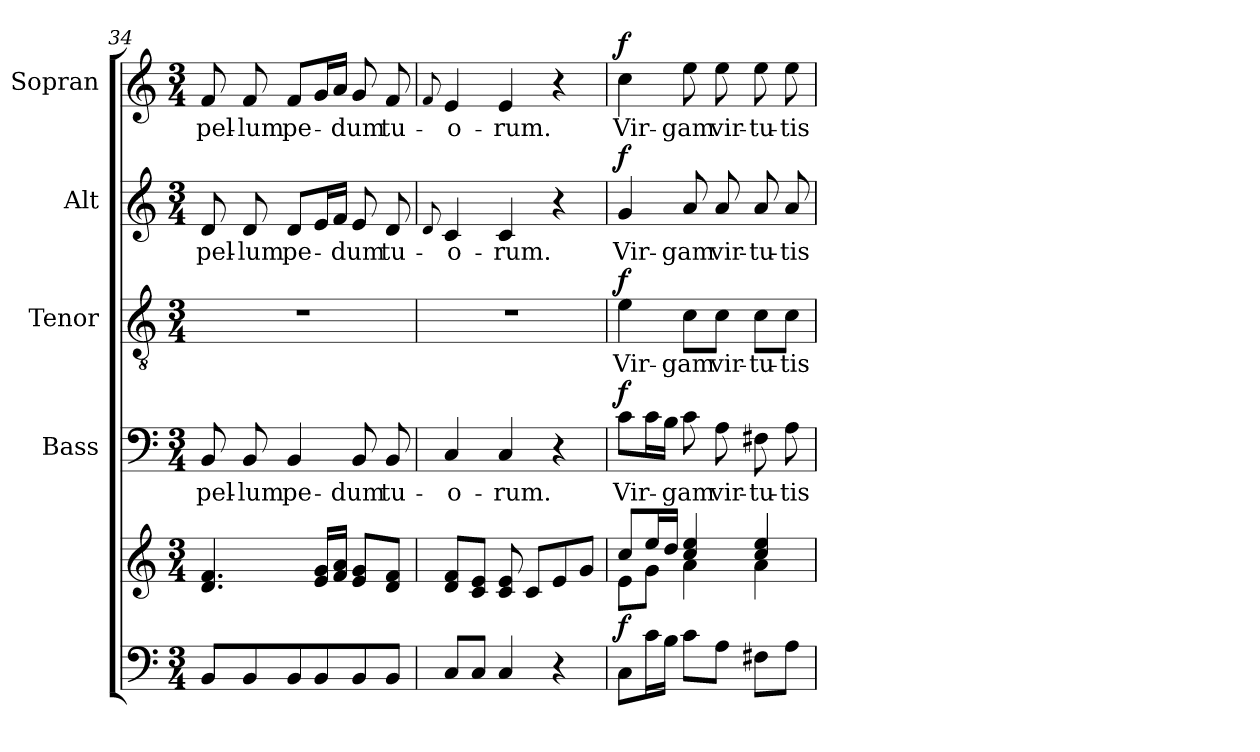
**kern	**kern	**dynam	**kern	**text	**dynam	**kern	**text	**dynam	**kern	**text	**dynam	**kern	**text	**dynam
*part5	*part5	*part5	*part4	*part4	*part4	*part3	*part3	*part3	*part2	*part2	*part2	*part1	*part1	*part1
*staff6	*staff5	*staff5/6	*staff4	*staff4	*staff4	*staff3	*staff3	*staff3	*staff2	*staff2	*staff2	*staff1	*staff1	*staff1
*	*	*	*I"Bass	*	*	*I"Tenor	*	*	*I"Alt	*	*	*I"Sopran	*	*
*	*	*	*I'B.	*	*	*I'T.	*	*	*I'A.	*	*	*I'S.	*	*
!!LO:PB:g=z
*clefF4	*clefG2	*	*clefF4	*	*	*clefGv2	*	*	*clefG2	*	*	*clefG2	*	*
*k[]	*k[]	*	*k[]	*	*	*k[]	*	*	*k[]	*	*	*k[]	*	*
*C:	*C:	*	*C:	*	*	*C:	*	*	*C:	*	*	*C:	*	*
*M3/4	*M3/4	*	*M3/4	*	*	*M3/4	*	*	*M3/4	*	*	*M3/4	*	*
=34	=34	=34	=34	=34	=34	=34	=34	=34	=34	=34	=34	=34	=34	=34
!	!	!	!	!LO:LY:b	!	!	!	!	!	!LO:LY:b	!	!	!LO:LY:b	!
8BB/L	4.d/ 4.f/	.	8BB/	-pel-	.	2.r	.	.	8d/	-pel-	.	8f/	-pel-	.
!	!	!	!	!LO:LY:b	!	!	!	!	!	!LO:LY:b	!	!	!LO:LY:b	!
8BB/	.	.	8BB/	-lum	.	.	.	.	8d/	-lum	.	8f/	-lum	.
!	!	!	!	!LO:LY:b	!	!	!	!	!	!LO:LY:b	!	!	!LO:LY:b	!
8BB/	.	.	4BB/	pe-	.	.	.	.	8d/L	pe-	.	8f/L	pe-	.
8BB/	16e/ 16g/LL	.	.	.	.	.	.	.	16e/L	.	.	16g/L	.	.
.	16f/ 16a/JJ	.	.	.	.	.	.	.	16f/JJ	.	.	16a/JJ	.	.
!	!	!	!	!LO:LY:b	!	!	!	!	!	!LO:LY:b	!	!	!LO:LY:b	!
8BB/	8e/ 8g/L	.	8BB/	-dum	.	.	.	.	8e/	-dum	.	8g/	-dum	.
!	!	!	!	!LO:LY:b	!	!	!	!	!	!LO:LY:b	!	!	!LO:LY:b	!
8BB/J	8d/ 8f/J	.	8BB/	tu-	.	.	.	.	8d/	tu-	.	8f/	tu-	.
=35	=35	=35	=35	=35	=35	=35	=35	=35	=35	=35	=35	=35	=35	=35
.	.	.	.	.	.	.	.	.	8qqd/	.	.	8qqf/	.	.
!	!	!	!	!LO:LY:b	!	!	!	!	!	!LO:LY:b	!	!	!LO:LY:b	!
8C/L	8d/ 8f/L	.	4C/	-o-	.	2.r	.	.	4c/	-o-	.	4e/	-o-	.
8C/J	8c/ 8e/J	.	.	.	.	.	.	.	.	.	.	.	.	.
!	!	!	!	!LO:LY:b	!	!	!	!	!	!LO:LY:b	!	!	!LO:LY:b	!
4C/	8c/ 8e/	.	4C/	-rum.	.	.	.	.	4c/	-rum.	.	4e/	-rum.	.
.	8c/L	.	.	.	.	.	.	.	.	.	.	.	.	.
4r	8e/	.	4r	.	.	.	.	.	4r	.	.	4r	.	.
.	8g/J	.	.	.	.	.	.	.	.	.	.	.	.	.
=36	=36	=36	=36	=36	=36	=36	=36	=36	=36	=36	=36	=36	=36	=36
*	*^	*	*	*	*	*	*	*	*	*	*	*	*	*
!	!	!	!LO:DY:b	!	!LO:LY:b	!LO:DY:a	!	!LO:LY:b	!LO:DY:a	!	!LO:LY:b	!LO:DY:a	!	!LO:LY:b	!LO:DY:a
8C\L	8cc/L	8e\L	f	8c\L	Vir-	f	4e\	Vir-	f	4g/	Vir-	f	4cc\	Vir-	f
16c\L	16ee/L	8g\J	.	16c\L	.	.	.	.	.	.	.	.	.	.	.
16B\JJ	16dd/JJ	.	.	16B\JJ	.	.	.	.	.	.	.	.	.	.	.
!	!	!	!	!	!LO:LY:b	!	!	!LO:LY:b	!	!	!LO:LY:b	!	!	!LO:LY:b	!
8c\L	4cc/ 4ee/	4a\	.	8c\	-gam	.	8c\L	-gam	.	8a/	-gam	.	8ee\	-gam	.
!	!	!	!	!	!LO:LY:b	!	!	!LO:LY:b	!	!	!LO:LY:b	!	!	!LO:LY:b	!
8A\J	.	.	.	8A\	vir-	.	8c\J	vir-	.	8a/	vir-	.	8ee\	vir-	.
!	!	!	!	!	!LO:LY:b	!	!	!LO:LY:b	!	!	!LO:LY:b	!	!	!LO:LY:b	!
8F#X\L	4cc/ 4ee/	4a\	.	8F#X\	-tu-	.	8c\L	-tu-	.	8a/	-tu-	.	8ee\	-tu-	.
!	!	!	!	!	!LO:LY:b	!	!	!LO:LY:b	!	!	!LO:LY:b	!	!	!LO:LY:b	!
8A\J	.	.	.	8A\	-tis	.	8c\J	-tis	.	8a/	-tis	.	8ee\	-tis	.
*	*v	*v	*	*	*	*	*	*	*	*	*	*	*	*	*
=	=	=	=	=	=	=	=	=	=	=	=	=	=	=
*-	*-	*-	*-	*-	*-	*-	*-	*-	*-	*-	*-	*-	*-	*-
